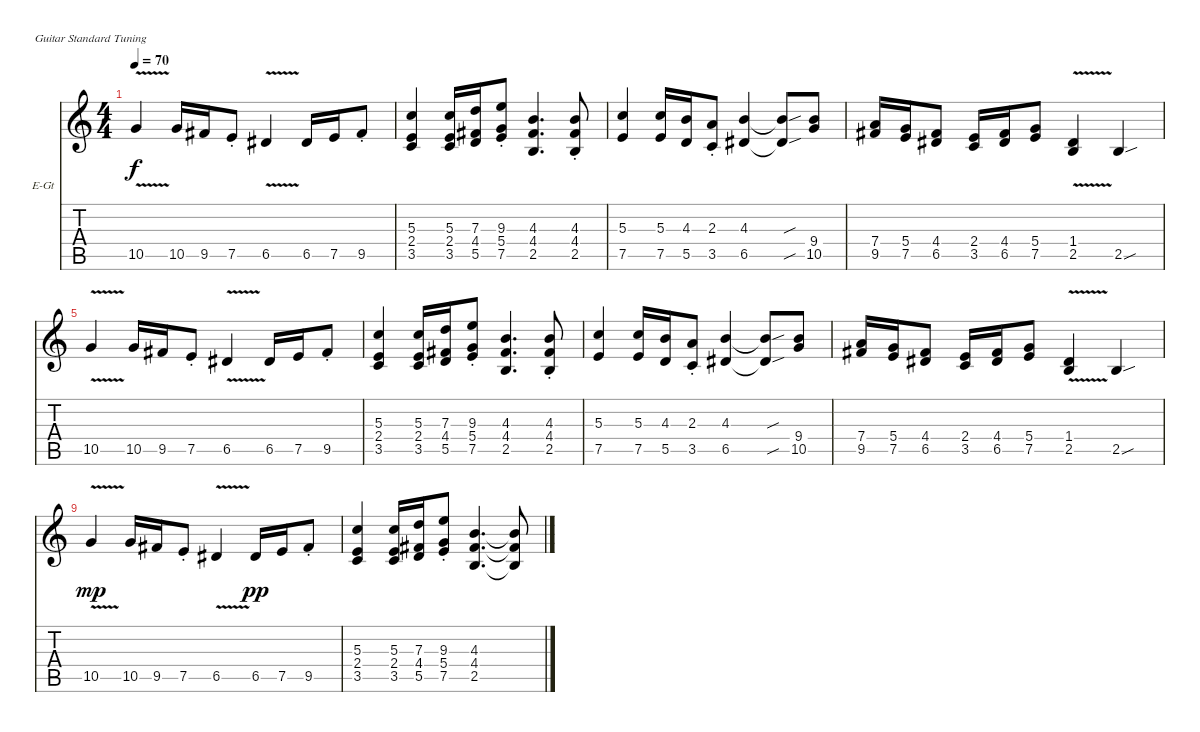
\bracketExtendMode nobrackets
\firstSystemTrackNameOrientation horizontal
\otherSystemsTrackNameOrientation horizontal
\defaultBarNumberDisplay FirstOfSystem
\track ("Ulrich Roth" "E-Gt") {instrument distortionguitar}
\staff {score tabs}
\tuning (E4 B3 G3 D3 A2 E2)
\ts (4 4)
\tempo 70
\clef g2
\scale
0.487383
\ks c
10.5{v}.4{dy f} 10.5.16 9.5.16 7.5{st}.8 6.5{v}.4 6.5.16 7.5.16 9.5{st}.8 |
\scale
0.508257 (5.3 2.4 3.5).4 (2.4 3.5 5.3).16 (4.4 5.5 7.3).16 (5.4{st} 7.5{st} 9.3{st}).8 (4.3 4.4 2.5).4{d} (4.3{st} 4.4{st} 2.5{st}).8 |
\scale
0.524535 (5.3 7.5).4 (5.3 7.5).16 (4.3 5.5).16 (2.3{st} 3.5{st}).8 (4.3 6.5).4 (6.5{sou t} 4.3{sou t}).8 (10.5 9.4).8 |
\scale
0.556179 (7.4 9.5).16 (5.4 7.5).16 (4.4 6.5).8 (2.4 3.5).16 (4.4 6.5).16 (5.4 7.5).8 (1.4{v} 2.5).4 2.5{sou}.4 |
\scale
0.490745 10.5{v}.4 10.5.16 9.5.16 7.5{st}.8 6.5{v}.4 6.5.16 7.5.16 9.5{st}.8 |
\scale
0.509141 (5.3 2.4 3.5).4 (2.4 3.5 5.3).16 (4.4 5.5 7.3).16 (5.4{st} 7.5{st} 9.3{st}).8 (4.3 4.4 2.5).4{d} (4.3{st} 4.4{st} 2.5{st}).8 |
\scale
0.485637 (5.3 7.5).4 (5.3 7.5).16 (4.3 5.5).16 (2.3{st} 3.5{st}).8 (4.3 6.5).4 (6.5{sou t} 4.3{sou t}).8 (10.5 9.4).8 |
\scale
0.514533 (7.4 9.5).16 (5.4 7.5).16 (4.4 6.5).8 (2.4 3.5).16 (4.4 6.5).16 (5.4 7.5).8 (1.4{v} 2.5).4 2.5{sou}.4 |
\scale
0.489362 10.5{v}.4{dy mp} 10.5.16 9.5.16 7.5{st}.8 6.5{v}.4 6.5.16{dy pp} 7.5.16 9.5{st}.8 |
\scale
0.510713 (5.3 2.4 3.5).4 (2.4 3.5 5.3).16 (4.4 5.5 7.3).16 (5.4{st} 7.5{st} 9.3{st}).8 (4.3 4.4 2.5).4{d} (4.3{t} 4.4{t} 2.5{t}).8
